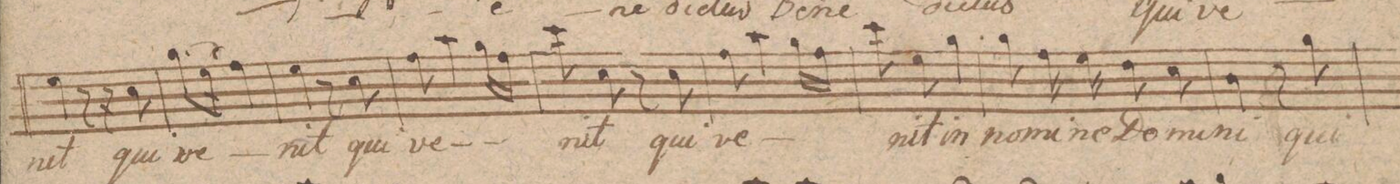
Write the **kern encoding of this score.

**kern	**text	**dynam
*I"Baſso.	*	*
*clefF4	*	*
*k[f#c#g#d#]	*	*
*M2/4	*	*
4G#\	-nit	.
8r	.	.
16r	.	.
16E\	qui	.
=43	=43	=43
(8.B\L	ve-	.
16G#\Jk	.	.
4A\)	.	.
=44	=44	=44
4G#\	-nit	.
8r	.	.
8E\	qui	.
=45	=45	=45
8A\	ve-	.
4c#\	.	.
16B\LL	.	.
16A\JJ	.	.
=46	=46	=46
8e\	.	.
8E\	-nit	.
8r	.	.
8E\	qui	.
=47	=47	=47
8A\	ve-	.
4c#\	.	.
16B\LL	.	.
16A\JJ	.	.
=48	=48	=48
8e\	.	.
8G#\	-nit	.
4B\	in	.
=49	=49	=49
8B\	no-	.
16A\	-mi-	.
16G#\	-ne	.
8F#\	Do-	.
8E\	-mi-	.
=50	=50	=50
4D#\	-ni	.
8r	.	.
8B\	qui	.
=51	=51	=51
*-	*-	*-
